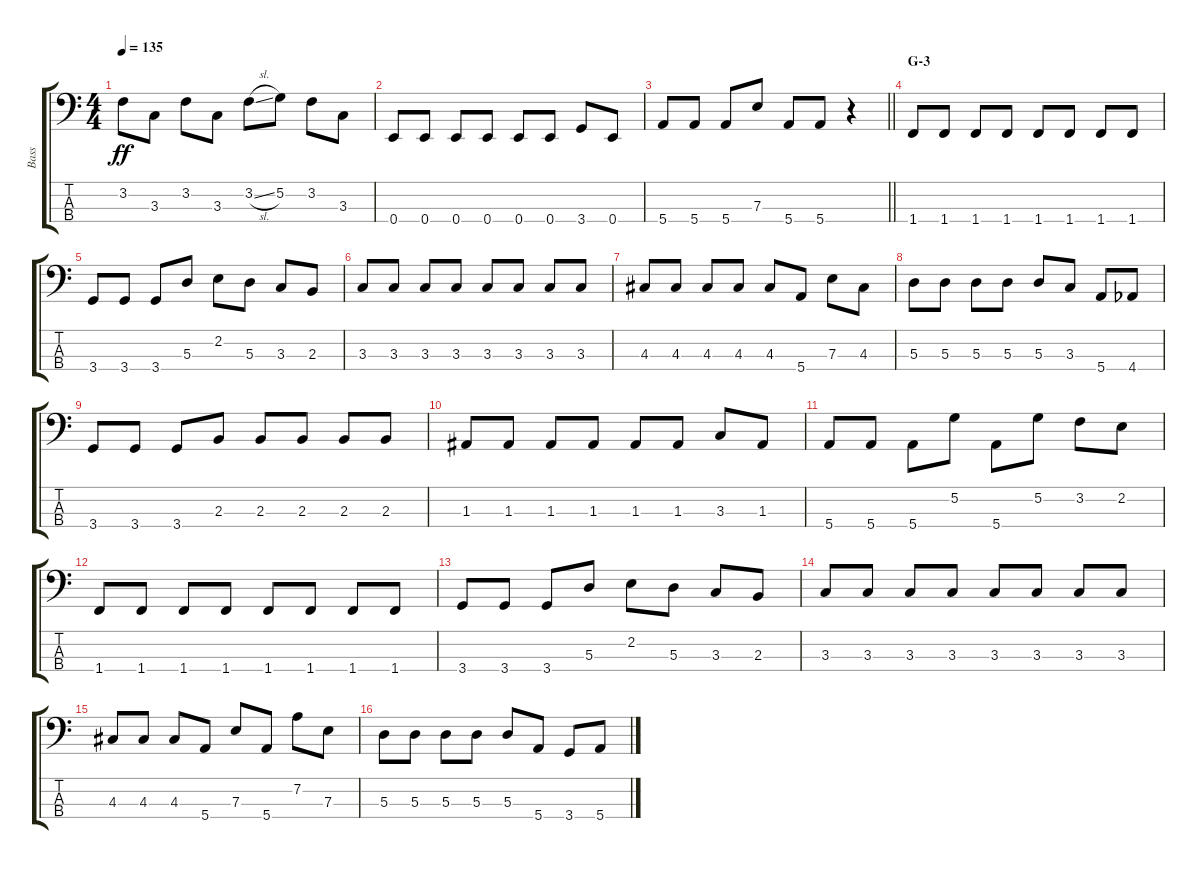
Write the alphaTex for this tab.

\track ("Bass" "Bass") {instrument electricbasspick}
\staff {score tabs}
\tuning (G2 D2 A1 E1) {hide}
\ts (4 4)
\tempo 135
\clef f4
\ks c
3.2.8{dy ff} 3.3.8 3.2.8 3.3.8 3.2{sl}.8 5.2.8 3.2.8 3.3.8 |
0.4.8 0.4.8 0.4.8 0.4.8 0.4.8 0.4.8 3.4.8 0.4.8 |
\barLineRight lightlight
5.4.8 5.4.8 5.4.8 7.3.8 5.4.8 5.4.8 r.4 |
\section ("" "G-3")
1.4.8 1.4.8 1.4.8 1.4.8 1.4.8 1.4.8 1.4.8 1.4.8 |
3.4.8 3.4.8 3.4.8 5.3.8 2.2.8 5.3.8 3.3.8 2.3.8 |
3.3.8 3.3.8 3.3.8 3.3.8 3.3.8 3.3.8 3.3.8 3.3.8 |
4.3.8 4.3.8 4.3.8 4.3.8 4.3.8 5.4.8 7.3.8 4.3.8 |
5.3.8 5.3.8 5.3.8 5.3.8 5.3.8 3.3.8 5.4.8 4.4{acc b}.8 |
3.4.8 3.4.8 3.4.8 2.3.8 2.3.8 2.3.8 2.3.8 2.3.8 |
1.3.8 1.3.8 1.3.8 1.3.8 1.3.8 1.3.8 3.3.8 1.3.8 |
5.4.8 5.4.8 5.4.8 5.2.8 5.4.8 5.2.8 3.2.8 2.2.8 |
1.4.8 1.4.8 1.4.8 1.4.8 1.4.8 1.4.8 1.4.8 1.4.8 |
3.4.8 3.4.8 3.4.8 5.3.8 2.2.8 5.3.8 3.3.8 2.3.8 |
3.3.8 3.3.8 3.3.8 3.3.8 3.3.8 3.3.8 3.3.8 3.3.8 |
4.3.8 4.3.8 4.3.8 5.4.8 7.3.8 5.4.8 7.2.8 7.3.8 |
5.3.8 5.3.8 5.3.8 5.3.8 5.3.8 5.4.8 3.4.8 5.4.8
